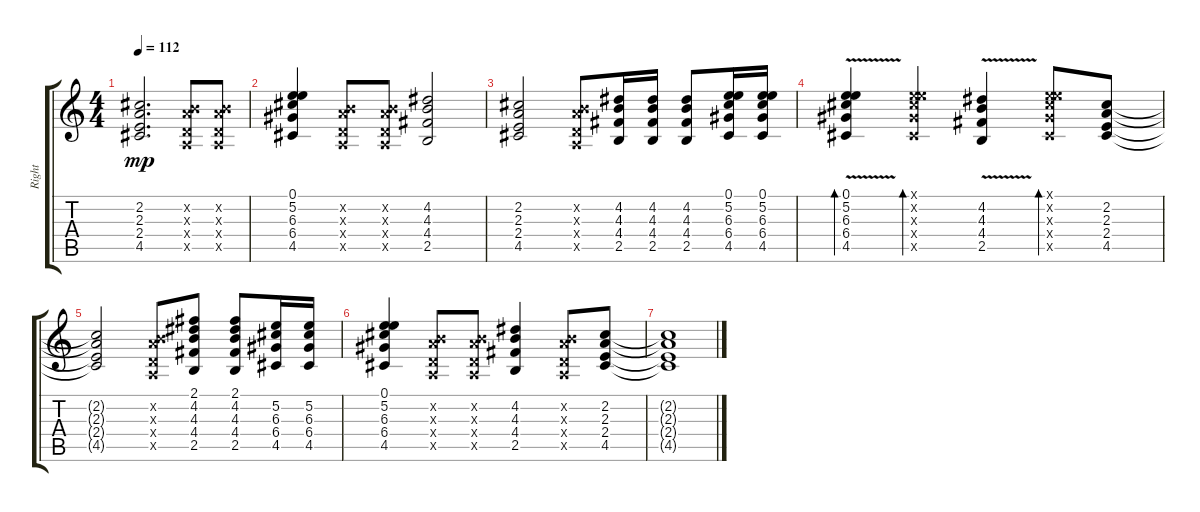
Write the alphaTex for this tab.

\track ("Right" "Right") {instrument acousticguitarsteel}
\staff {score tabs}
\tuning (E4 B3 G3 D3 A2 E2) {hide}
\ts (4 4)
\tempo 112
\clef g2
\ks c
(2.2 2.3 2.4 4.5).2{d dy mp} (0.2{x} 2.3{x} 0.4{x} 0.5{x}).8 (0.2{x} 2.3{x} 0.4{x} 0.5{x}).8 |
(0.1 5.2 6.3 6.4 4.5).4 (0.2{x} 2.3{x} 0.4{x} 0.5{x}).8 (0.2{x} 2.3{x} 0.4{x} 0.5{x}).8 (4.2 4.3 4.4 2.5).2 |
(2.2 2.3 2.4 4.5).2 (0.2{x} 2.3{x} 0.4{x} 0.5{x}).8 (4.2 4.3 4.4 2.5).16 (4.2 4.3 4.4 2.5).16 (4.2 4.3 4.4 2.5).8 (0.1 5.2 6.3 6.4 4.5).16 (0.1 5.2 6.3 6.4 4.5).16 |
(0.1{v} 5.2{v} 6.3{v} 6.4{v} 4.5{v}).4{bd 60} (0.1{x} 5.2{x} 6.3{x} 6.4{x} 4.5{x}).4{bd 60} (4.2{v} 4.3{v} 4.4{v} 2.5).4 (0.1{x} 5.2{x} 6.3{x} 6.4{x} 4.5{x}).8{bd 60} (2.2 2.3 2.4 4.5).8 |
(2.2{t} 2.3{t} 2.4{t} 4.5{t}).2 (0.2{x} 2.3{x} 0.4{x} 0.5{x}).8 (2.1 4.2 4.3 4.4 2.5).8 (2.1 4.2 4.3 4.4 2.5).8 (5.2 6.3 6.4 4.5).16 (5.2 6.3 6.4 4.5).16 |
(0.1 5.2 6.3 6.4 4.5).4 (0.2{x} 2.3{x} 0.4{x} 0.5{x}).8 (0.2{x} 2.3{x} 0.4{x} 0.5{x}).8 (4.2 4.3 4.4 2.5).4 (0.2{x} 2.3{x} 0.4{x} 0.5{x}).8 (2.2 2.3 2.4 4.5).8 |
(2.2{t} 2.3{t} 2.4{t} 4.5{t}).1
